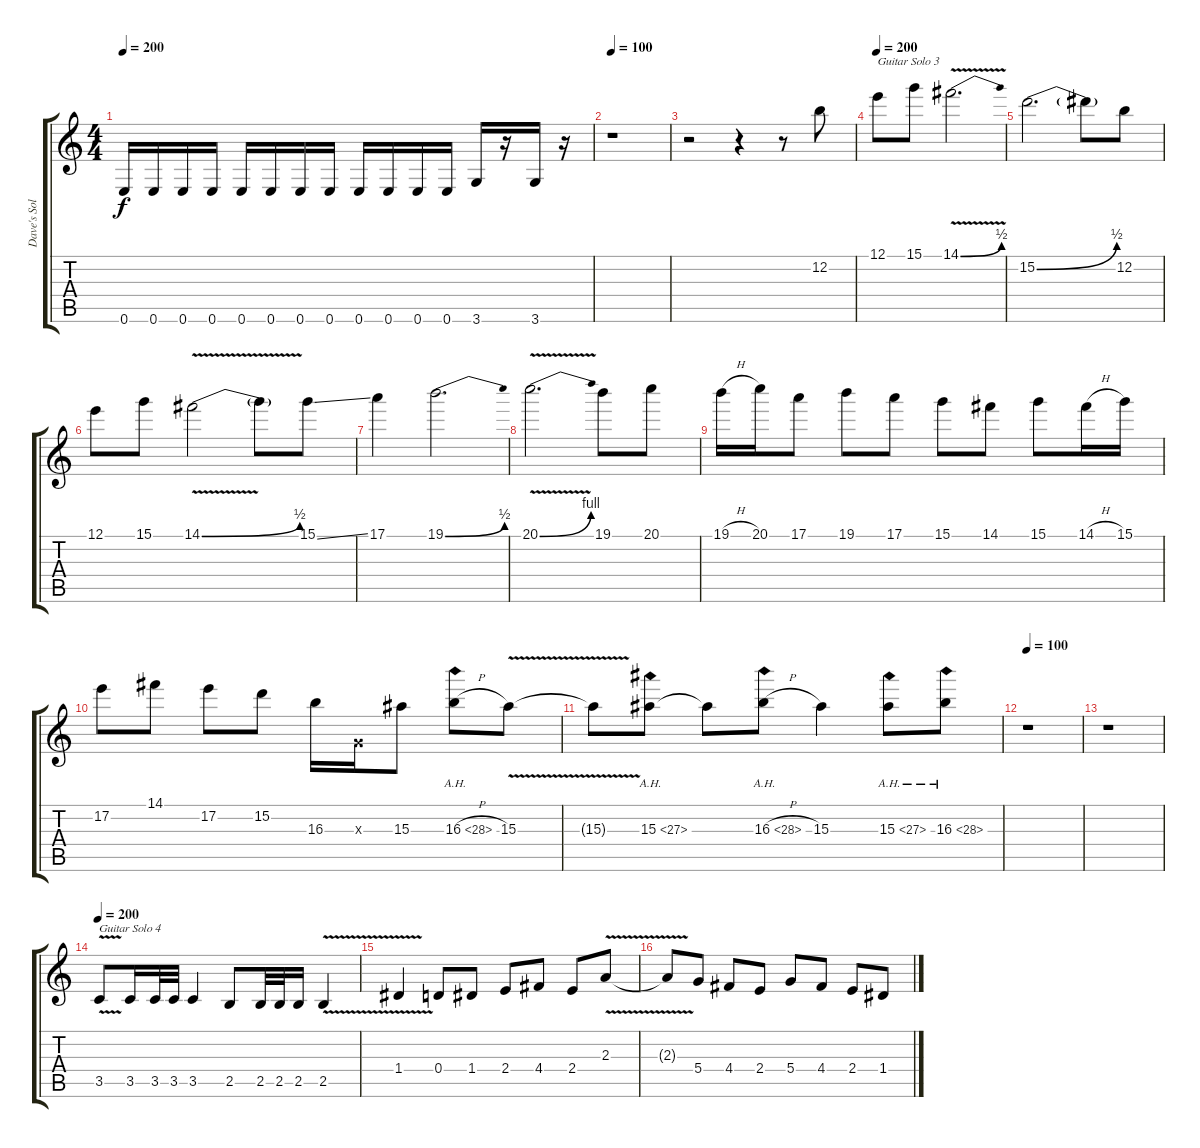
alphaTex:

\track ("Dave's Solo" "Dave's Sol") {instrument distortionguitar}
\staff {score tabs}
\tuning (E4 B3 G3 D3 A2 E2) {hide}
\ts (4 4)
\tempo 200
\clef g2
\ks c
0.6.16{dy f} 0.6.16 0.6.16 0.6.16 0.6.16 0.6.16 0.6.16 0.6.16 0.6.16 0.6.16 0.6.16 0.6.16 3.6.16 r.16 3.6.16 r.16 |
\tempo 100
r.1{volume 16} |
r.2 r.4 r.8 12.2.8 |
\tempo 200
12.1.8{txt "Guitar Solo 3"} 15.1.8 14.1{be (bend 0 0 60 2) v}.2{d} |
15.2{be (bend 0 0 60 2)}.2{d} 15.2{t}.8 12.2.8 |
12.1.8 15.1.8 14.1{be (bend 0 0 60 2) v}.2 14.1{t}.8 15.1{ss}.8 |
17.1.4 19.1{be (bend 0 0 60 2)}.2{d} |
20.1{be (bend 0 0 60 4) v}.2{d} 19.1.8 20.1.8 |
19.1{h}.16 20.1.16 17.1.8 19.1.8 17.1.8 15.1.8 14.1.8 15.1.8 14.1{h}.16 15.1.16 |
17.2.8 14.1.8 17.2.8 15.2.8 16.3.16 0.3{x}.16 15.3.8 16.3{ah 12 h}.8 15.3{v}.8 |
15.3{t}.8 15.3{ah 12}.8 15.3{t}.8 16.3{ah 12 h}.8 15.3.4 15.3{ah 12}.8 16.3{ah 12}.8 |
\tempo 100
r.1 |
r.1 |
\tempo 200
3.5{v}.8{txt "Guitar Solo 4"} 3.5.16 3.5.32 3.5.32 3.5.4 2.5.8 2.5.32 2.5.32 2.5.16 2.5{v}.4 |
1.4{v}.4 0.4.8 1.4.8 2.4.8 4.4.8 2.4.8 2.3{v}.8 |
2.3{t}.8 5.4.8 4.4.8 2.4.8 5.4.8 4.4.8 2.4.8 1.4.8
